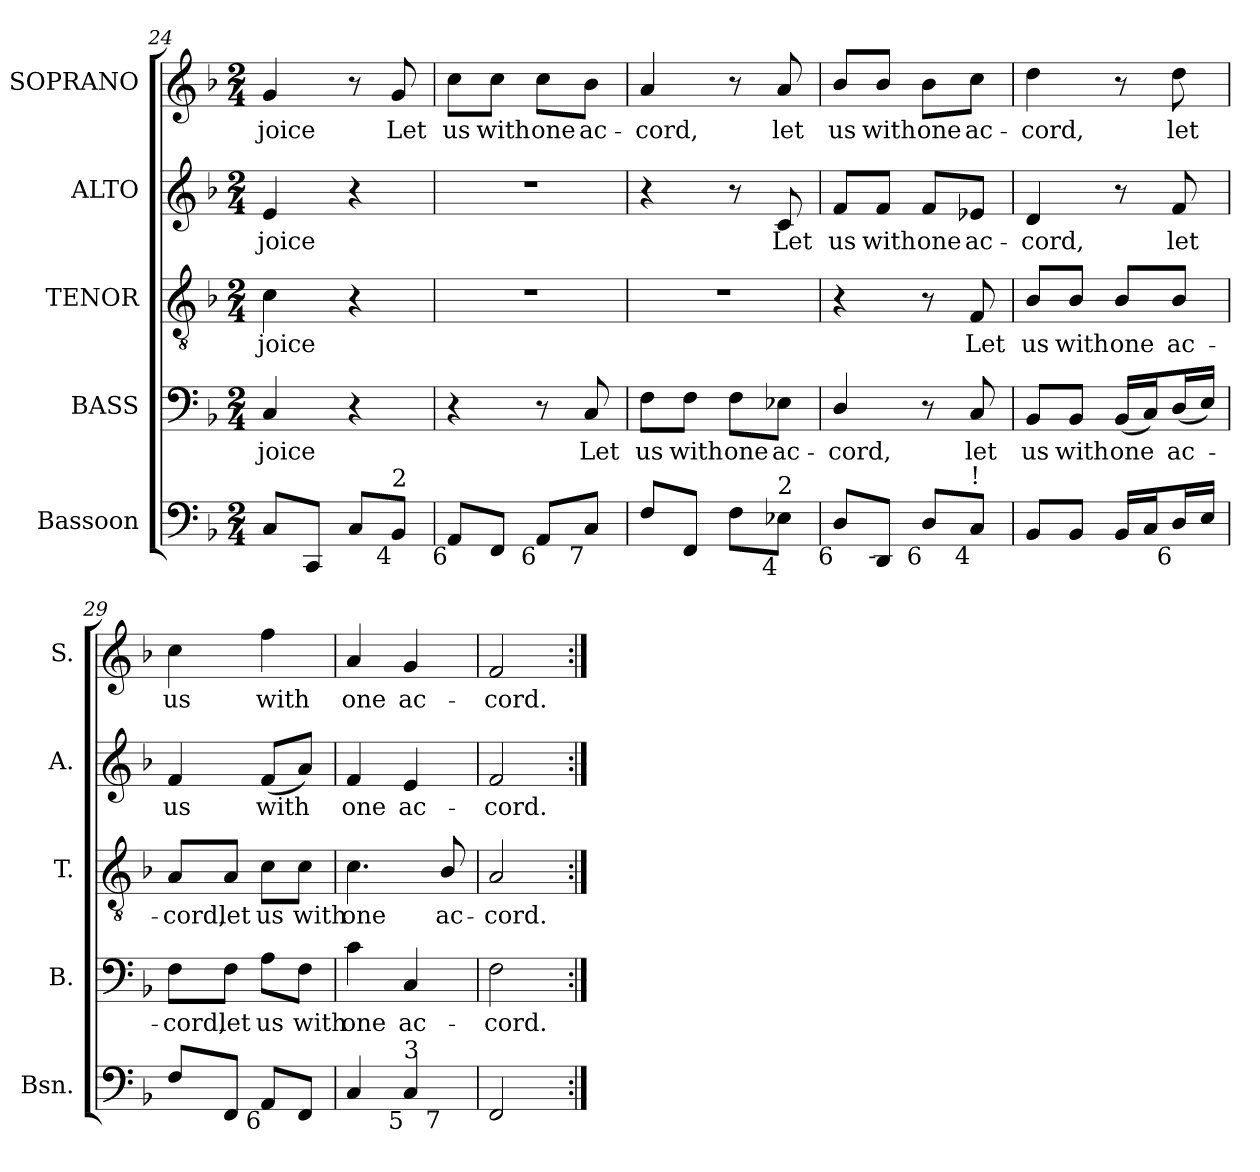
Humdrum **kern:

**kern	**kern	**text	**kern	**text	**kern	**text	**kern	**text
*part5	*part4	*part4	*part3	*part3	*part2	*part2	*part1	*part1
*staff5	*staff4	*staff4	*staff3	*staff3	*staff2	*staff2	*staff1	*staff1
*I"Bassoon	*I"BASS	*	*I"TENOR	*	*I"ALTO	*	*I"SOPRANO	*
*I'Bsn.	*I'B.	*	*I'T.	*	*I'A.	*	*I'S.	*
*clefF4	*clefF4	*	*clefGv2	*	*clefG2	*	*clefG2	*
*	*	*	*ITrd7c12	*	*	*	*	*
*k[b-]	*k[b-]	*	*k[b-]	*	*k[b-]	*	*k[b-]	*
*F:	*F:	*	*F:	*	*F:	*	*F:	*
*M2/4	*M2/4	*	*M2/4	*	*M2/4	*	*M2/4	*
=24	=24	=24	=24	=24	=24	=24	=24	=24
!	!	!LO:LY:b:color=#000000	!	!	!	!	!	!
!	!	!	!	!LO:LY:b:color=#000000	!	!	!	!
!	!	!	!	!	!	!LO:LY:b:color=#000000	!	!
!	!	!	!	!	!	!	!	!LO:LY:b:color=#000000
8Ci/L	4Ci/	-joice	4Ci\	-joice	4ei/	-joice	4gi/	-joice
8CCi/J	.	.	.	.	.	.	.	.
8Ci/L	4r	.	4r	.	4r	.	8r	.
!LO:TX:b:rj:t=4	!	!	!	!	!	!	!	!
!LO:TX:t=2	!	!	!	!	!	!	!	!
!	!	!	!	!	!	!	!	!LO:LY:b:color=#000000
8BB-i/J	.	.	.	.	.	.	8gi/	Let
=25	=25	=25	=25	=25	=25	=25	=25	=25
!	!	!	!LO:N:vis=1	!	!LO:N:vis=1	!	!	!
!LO:TX:b:rj:t=6	!	!	!	!	!	!	!	!
!	!	!	!	!	!	!	!	!LO:LY:b:color=#000000
8AAi/L	4r	.	2r	.	2r	.	8cci\L	us
!	!	!	!	!	!	!	!	!LO:LY:b:color=#000000
8FFi/J	.	.	.	.	.	.	8cci\J	with
!LO:TX:b:rj:t=6	!	!	!	!	!	!	!	!
!	!	!	!	!	!	!	!	!LO:LY:b:color=#000000
8AAi/L	8r	.	.	.	.	.	8cci\L	one
!	!	!LO:LY:b:color=#000000	!	!	!	!	!	!
!LO:TX:b:rj:t=7	!	!	!	!	!	!	!	!
!	!	!	!	!	!	!	!	!LO:LY:b:color=#000000
8Ci/J	8Ci/	Let	.	.	.	.	8b-i\J	ac-
!!LO:PB:g=z
=26	=26	=26	=26	=26	=26	=26	=26	=26
!	!	!LO:LY:b:color=#000000	!LO:N:vis=1	!	!	!	!	!
!	!	!	!	!	!	!	!	!LO:LY:b:color=#000000
8Fi/L	8Fi\L	us	2r	.	4r	.	4ai/	-cord,
!	!	!LO:LY:b:color=#000000	!	!	!	!	!	!
8FFi/J	8Fi\J	with	.	.	.	.	.	.
!	!	!LO:LY:b:color=#000000	!	!	!	!	!	!
8Fi\L	8Fi\L	one	.	.	8r	.	8r	.
!	!	!LO:LY:b:color=#000000	!	!	!	!	!	!
!	!	!	!	!	!	!LO:LY:b:color=#000000	!	!
!LO:TX:b:rj:t=4	!	!	!	!	!	!	!	!
!LO:TX:t=2	!	!	!	!	!	!	!	!
!	!	!	!	!	!	!	!	!LO:LY:b:color=#000000
8E-Xi\J	8E-Xi\J	ac-	.	.	8ci/	Let	8ai/	let
=27	=27	=27	=27	=27	=27	=27	=27	=27
!	!	!LO:LY:b:color=#000000	!	!	!	!	!	!
!	!	!	!	!	!	!LO:LY:b:color=#000000	!	!
!LO:TX:b:rj:t=6	!	!	!	!	!	!	!	!
!	!	!	!	!	!	!	!	!LO:LY:b:color=#000000
8Di/L	4Di/	-cord,	4r	.	8fi/L	us	8b-i/L	us
!	!	!	!	!	!	!LO:LY:b:color=#000000	!	!
!LO:TX:b:rj:t=-	!	!	!	!	!	!	!	!
!	!	!	!	!	!	!	!	!LO:LY:b:color=#000000
8DDi/J	.	.	.	.	8fi/J	with	8b-i/J	with
!	!	!	!	!	!	!LO:LY:b:color=#000000	!	!
!LO:TX:b:rj:t=6	!	!	!	!	!	!	!	!
!	!	!	!	!	!	!	!	!LO:LY:b:color=#000000
8Di/L	8r	.	8r	.	8fi/L	one	8b-i\L	one
!	!	!LO:LY:b:color=#000000	!	!	!	!	!	!
!	!	!	!	!LO:LY:b:color=#000000	!	!	!	!
!	!	!	!	!	!	!LO:LY:b:color=#000000	!	!
!LO:TX:b:rj:t=4	!	!	!	!	!	!	!	!
!LO:TX:t=!	!	!	!	!	!	!	!	!
!	!	!	!	!	!	!	!	!LO:LY:b:color=#000000
8Ci/J	8Ci/	let	8FFi/	Let	8e-Xi/J	ac-	8cci\J	ac-
=28	=28	=28	=28	=28	=28	=28	=28	=28
!	!	!LO:LY:b:color=#000000	!	!	!	!	!	!
!	!	!	!	!LO:LY:b:color=#000000	!	!	!	!
!	!	!	!	!	!	!LO:LY:b:color=#000000	!	!
!	!	!	!	!	!	!	!	!LO:LY:b:color=#000000
8BB-i/L	8BB-i/L	us	8BB-i/L	us	4di/	-cord,	4ddi\	-cord,
!	!	!LO:LY:b:color=#000000	!	!	!	!	!	!
!	!	!	!	!LO:LY:b:color=#000000	!	!	!	!
8BB-i/J	8BB-i/J	with	8BB-i/J	with	.	.	.	.
!	!	!LO:LY:b:color=#000000	!	!	!	!	!	!
!	!	!	!	!LO:LY:b:color=#000000	!	!	!	!
16BB-i/LL	(16BB-i/LL	one	8BB-i/L	one	8r	.	8r	.
16Ci/J	16Ci/J)	.	.	.	.	.	.	.
!	!	!LO:LY:b:color=#000000	!	!	!	!	!	!
!	!	!	!	!LO:LY:b:color=#000000	!	!	!	!
!	!	!	!	!	!	!LO:LY:b:color=#000000	!	!
!LO:TX:b:rj:t=6	!	!	!	!	!	!	!	!
!	!	!	!	!	!	!	!	!LO:LY:b:color=#000000
16Di/L	(16Di/L	ac-	8BB-i/J	ac-	8fi/	let	8ddi\	let
16Ei/JJ	16Ei/JJ)	.	.	.	.	.	.	.
=29	=29	=29	=29	=29	=29	=29	=29	=29
!	!	!LO:LY:b:color=#000000	!	!	!	!	!	!
!	!	!	!	!LO:LY:b:color=#000000	!	!	!	!
!	!	!	!	!	!	!LO:LY:b:color=#000000	!	!
!	!	!	!	!	!	!	!	!LO:LY:b:color=#000000
8Fi/L	8Fi\L	-cord,	8AAi/L	-cord,	4fi/	us	4cci\	us
!	!	!LO:LY:b:color=#000000	!	!	!	!	!	!
!	!	!	!	!LO:LY:b:color=#000000	!	!	!	!
8FFi/J	8Fi\J	let	8AAi/J	let	.	.	.	.
!	!	!LO:LY:b:color=#000000	!	!	!	!	!	!
!	!	!	!	!LO:LY:b:color=#000000	!	!	!	!
!	!	!	!	!	!	!LO:LY:b:color=#000000	!	!
!LO:TX:b:rj:t=6	!	!	!	!	!	!	!	!
!	!	!	!	!	!	!	!	!LO:LY:b:color=#000000
8AAi/L	8Ai\L	us	8Ci\L	us	(8fi/L	with	4ffi\	with
!	!	!LO:LY:b:color=#000000	!	!	!	!	!	!
!	!	!	!	!LO:LY:b:color=#000000	!	!	!	!
8FFi/J	8Fi\J	with	8Ci\J	with	8ai/J)	.	.	.
=30	=30	=30	=30	=30	=30	=30	=30	=30
!	!	!LO:LY:b:color=#000000	!	!	!	!	!	!
!	!	!	!	!LO:LY:b:color=#000000	!	!	!	!
!	!	!	!	!	!	!LO:LY:b:color=#000000	!	!
!LO:TX:b:rj:t=6	!	!	!	!	!	!	!	!
!LO:TX:t=4	!	!	!	!	!	!	!	!
!	!	!	!	!	!	!	!	!LO:LY:b:color=#000000
*^	*	*	*	*	*	*	*	*
4Ci/	4.ryy	4ci\	one	4.Ci\	one	4fi/	one	4ai/	one
!	!	!	!LO:LY:b:color=#000000	!	!	!	!	!	!
!	!	!	!	!	!	!	!LO:LY:b:color=#000000	!	!
!LO:TX:b:rj:t=5	!	!	!	!	!	!	!	!	!
!LO:TX:t=3	!	!	!	!	!	!	!	!	!
!	!	!	!	!	!	!	!	!	!LO:LY:b:color=#000000
4Ci/	.	4Ci/	ac-	.	.	4ei/	ac-	4gi/	ac-
!	!LO:TX:b:rj:t=7	!	!	!	!	!	!	!	!
!	!	!	!	!	!LO:LY:b:color=#000000	!	!	!	!
.	8ryy	.	.	8BB-i/	ac-	.	.	.	.
*v	*v	*	*	*	*	*	*	*	*
=31	=31	=31	=31	=31	=31	=31	=31	=31
*^	*	*	*	*	*	*	*	*
!	!	!	!LO:LY:b:color=#000000	!	!	!	!	!	!
*v	*v	*	*	*	*	*	*	*	*
*^	*	*	*	*	*	*	*	*
!	!	!	!	!	!LO:LY:b:color=#000000	!	!	!	!
*v	*v	*	*	*	*	*	*	*	*
*^	*	*	*	*	*	*	*	*
!	!	!	!	!	!	!	!LO:LY:b:color=#000000	!	!
*v	*v	*	*	*	*	*	*	*	*
*^	*	*	*	*	*	*	*	*
!	!	!	!	!	!	!	!	!	!LO:LY:b:color=#000000
*v	*v	*	*	*	*	*	*	*	*
2FFi/	2Fi\	-cord.	2AAi/	-cord.	2fi/	-cord.	2fi/	-cord.
=:|!	=:|!	=:|!	=:|!	=:|!	=:|!	=:|!	=:|!	=:|!
*-	*-	*-	*-	*-	*-	*-	*-	*-
